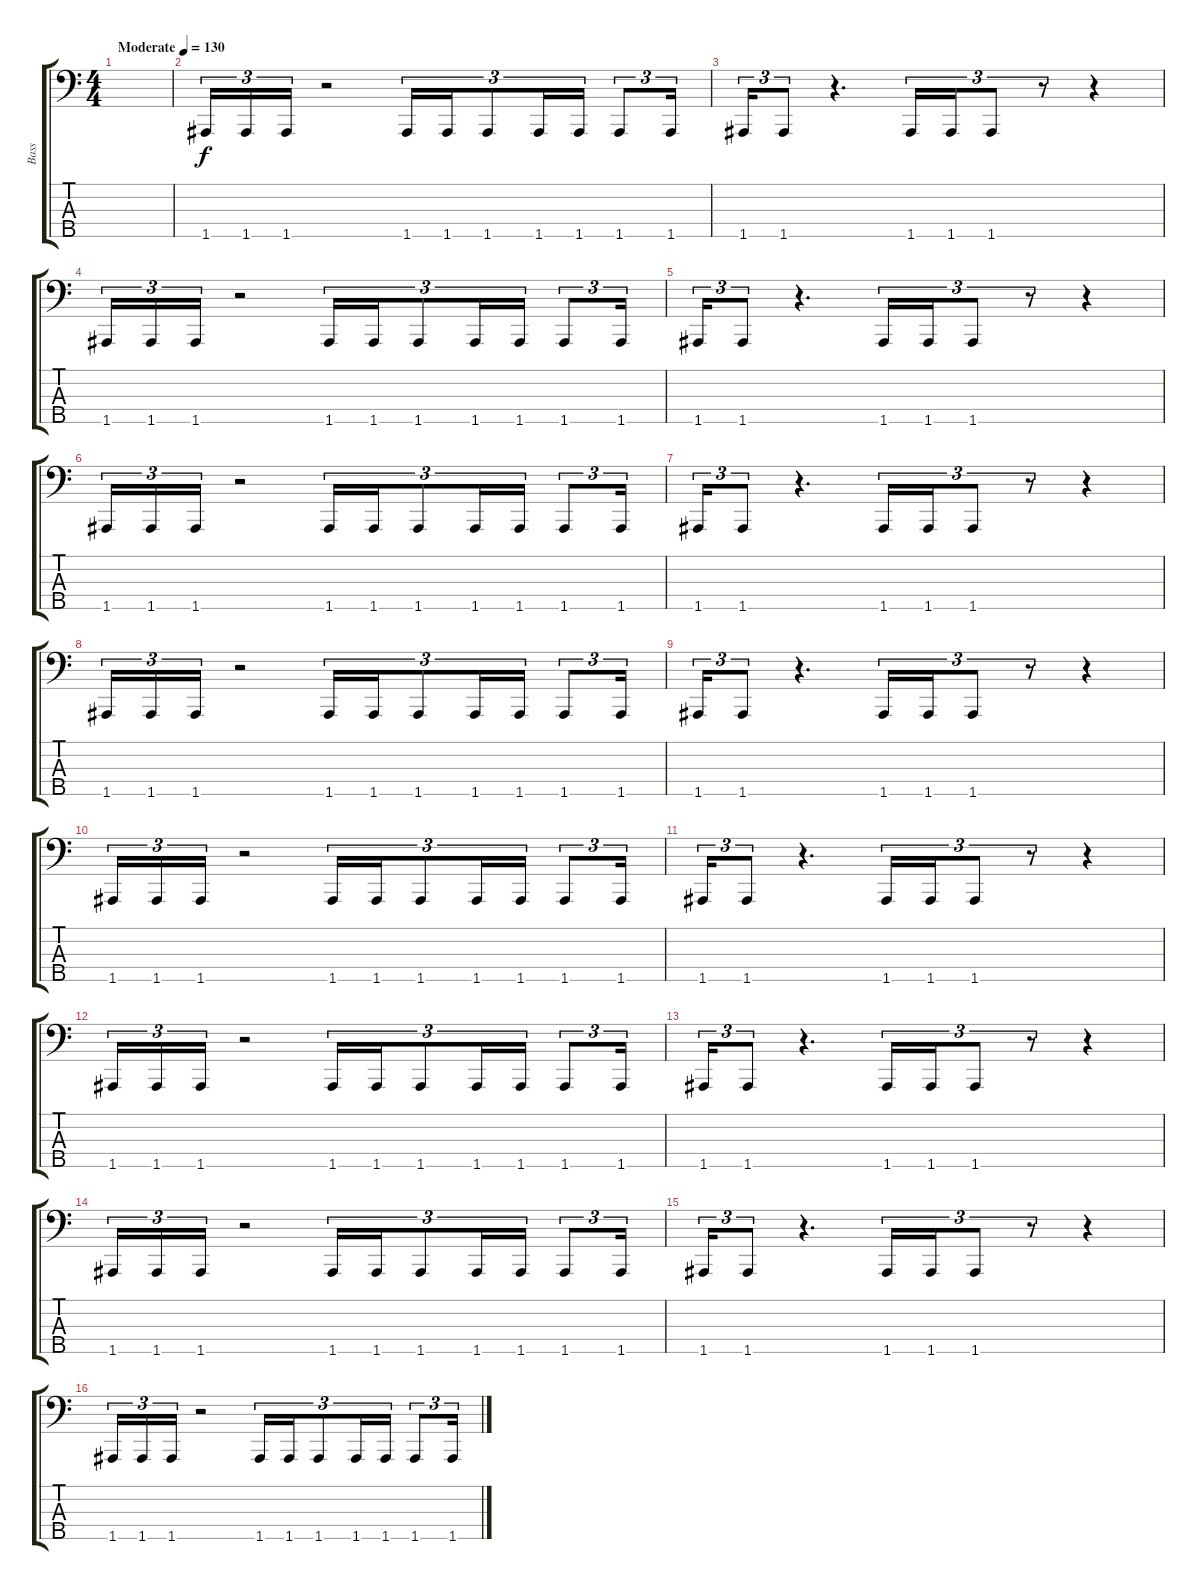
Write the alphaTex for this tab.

\track ("Bass" "Bass") {instrument electricbassfinger}
\staff {score tabs}
\tuning (G2 D2 A1 E1 A0) {hide}
\ts (4 4)
\tempo (130 "Moderate")
\clef f4
\ks c
|
1.5.16{tu (3 2)} 1.5.16{tu (3 2)} 1.5.16{tu (3 2)} r.2 1.5.16{tu (3 2)} 1.5.16{tu (3 2)} 1.5.8{tu (3 2)} 1.5.16{tu (3 2)} 1.5.16{tu (3 2)} 1.5.8{tu (3 2)} 1.5.16{tu (3 2)} |
1.5.16{tu (3 2)} 1.5.8{tu (3 2)} r.4{d} 1.5.16{tu (3 2)} 1.5.16{tu (3 2)} 1.5.8{tu (3 2)} r.8{tu (3 2)} r.4 |
1.5.16{tu (3 2)} 1.5.16{tu (3 2)} 1.5.16{tu (3 2)} r.2 1.5.16{tu (3 2)} 1.5.16{tu (3 2)} 1.5.8{tu (3 2)} 1.5.16{tu (3 2)} 1.5.16{tu (3 2)} 1.5.8{tu (3 2)} 1.5.16{tu (3 2)} |
1.5.16{tu (3 2)} 1.5.8{tu (3 2)} r.4{d} 1.5.16{tu (3 2)} 1.5.16{tu (3 2)} 1.5.8{tu (3 2)} r.8{tu (3 2)} r.4 |
1.5.16{tu (3 2)} 1.5.16{tu (3 2)} 1.5.16{tu (3 2)} r.2 1.5.16{tu (3 2)} 1.5.16{tu (3 2)} 1.5.8{tu (3 2)} 1.5.16{tu (3 2)} 1.5.16{tu (3 2)} 1.5.8{tu (3 2)} 1.5.16{tu (3 2)} |
1.5.16{tu (3 2)} 1.5.8{tu (3 2)} r.4{d} 1.5.16{tu (3 2)} 1.5.16{tu (3 2)} 1.5.8{tu (3 2)} r.8{tu (3 2)} r.4 |
1.5.16{tu (3 2)} 1.5.16{tu (3 2)} 1.5.16{tu (3 2)} r.2 1.5.16{tu (3 2)} 1.5.16{tu (3 2)} 1.5.8{tu (3 2)} 1.5.16{tu (3 2)} 1.5.16{tu (3 2)} 1.5.8{tu (3 2)} 1.5.16{tu (3 2)} |
1.5.16{tu (3 2)} 1.5.8{tu (3 2)} r.4{d} 1.5.16{tu (3 2)} 1.5.16{tu (3 2)} 1.5.8{tu (3 2)} r.8{tu (3 2)} r.4 |
1.5.16{tu (3 2)} 1.5.16{tu (3 2)} 1.5.16{tu (3 2)} r.2 1.5.16{tu (3 2)} 1.5.16{tu (3 2)} 1.5.8{tu (3 2)} 1.5.16{tu (3 2)} 1.5.16{tu (3 2)} 1.5.8{tu (3 2)} 1.5.16{tu (3 2)} |
1.5.16{tu (3 2)} 1.5.8{tu (3 2)} r.4{d} 1.5.16{tu (3 2)} 1.5.16{tu (3 2)} 1.5.8{tu (3 2)} r.8{tu (3 2)} r.4 |
1.5.16{tu (3 2)} 1.5.16{tu (3 2)} 1.5.16{tu (3 2)} r.2 1.5.16{tu (3 2)} 1.5.16{tu (3 2)} 1.5.8{tu (3 2)} 1.5.16{tu (3 2)} 1.5.16{tu (3 2)} 1.5.8{tu (3 2)} 1.5.16{tu (3 2)} |
1.5.16{tu (3 2)} 1.5.8{tu (3 2)} r.4{d} 1.5.16{tu (3 2)} 1.5.16{tu (3 2)} 1.5.8{tu (3 2)} r.8{tu (3 2)} r.4 |
1.5.16{tu (3 2)} 1.5.16{tu (3 2)} 1.5.16{tu (3 2)} r.2 1.5.16{tu (3 2)} 1.5.16{tu (3 2)} 1.5.8{tu (3 2)} 1.5.16{tu (3 2)} 1.5.16{tu (3 2)} 1.5.8{tu (3 2)} 1.5.16{tu (3 2)} |
1.5.16{tu (3 2)} 1.5.8{tu (3 2)} r.4{d} 1.5.16{tu (3 2)} 1.5.16{tu (3 2)} 1.5.8{tu (3 2)} r.8{tu (3 2)} r.4 |
1.5.16{tu (3 2)} 1.5.16{tu (3 2)} 1.5.16{tu (3 2)} r.2 1.5.16{tu (3 2)} 1.5.16{tu (3 2)} 1.5.8{tu (3 2)} 1.5.16{tu (3 2)} 1.5.16{tu (3 2)} 1.5.8{tu (3 2)} 1.5.16{tu (3 2)}
